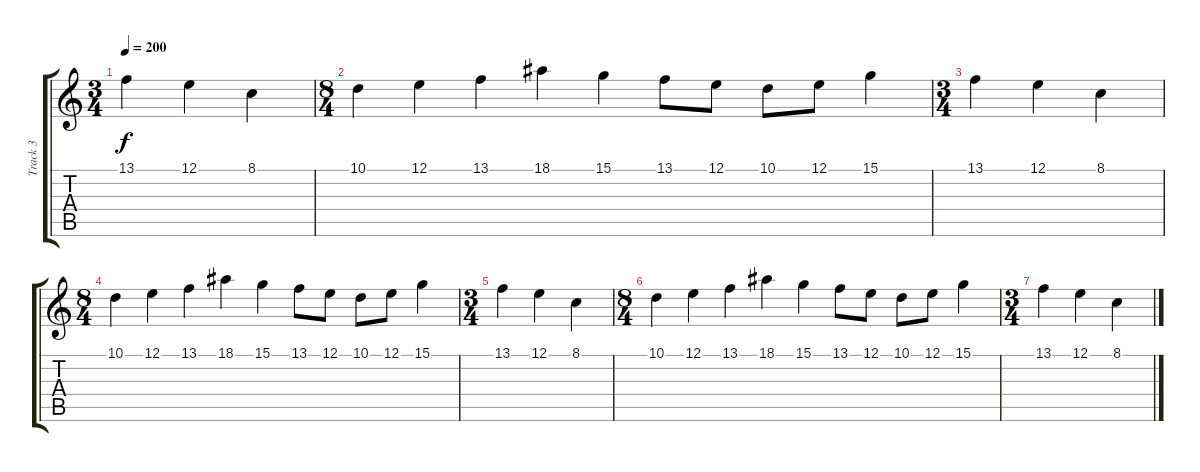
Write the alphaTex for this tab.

\track ("Track 3" "Track 3") {instrument stringensemble1}
\staff {score tabs}
\tuning (E4 B3 G3 D3 A2 E2) {hide}
\ts (3 4)
\tempo 200
\clef g2
\ks c
13.1.4{dy f} 12.1.4 8.1.4 |
\ts (8 4)
10.1.4 12.1.4 13.1.4 18.1.4 15.1.4 13.1.8 12.1.8 10.1.8 12.1.8 15.1.4 |
\ts (3 4)
13.1.4 12.1.4 8.1.4 |
\ts (8 4)
10.1.4 12.1.4 13.1.4 18.1.4 15.1.4 13.1.8 12.1.8 10.1.8 12.1.8 15.1.4 |
\ts (3 4)
13.1.4 12.1.4 8.1.4 |
\ts (8 4)
10.1.4 12.1.4 13.1.4 18.1.4 15.1.4 13.1.8 12.1.8 10.1.8 12.1.8 15.1.4 |
\ts (3 4)
13.1.4 12.1.4 8.1.4
